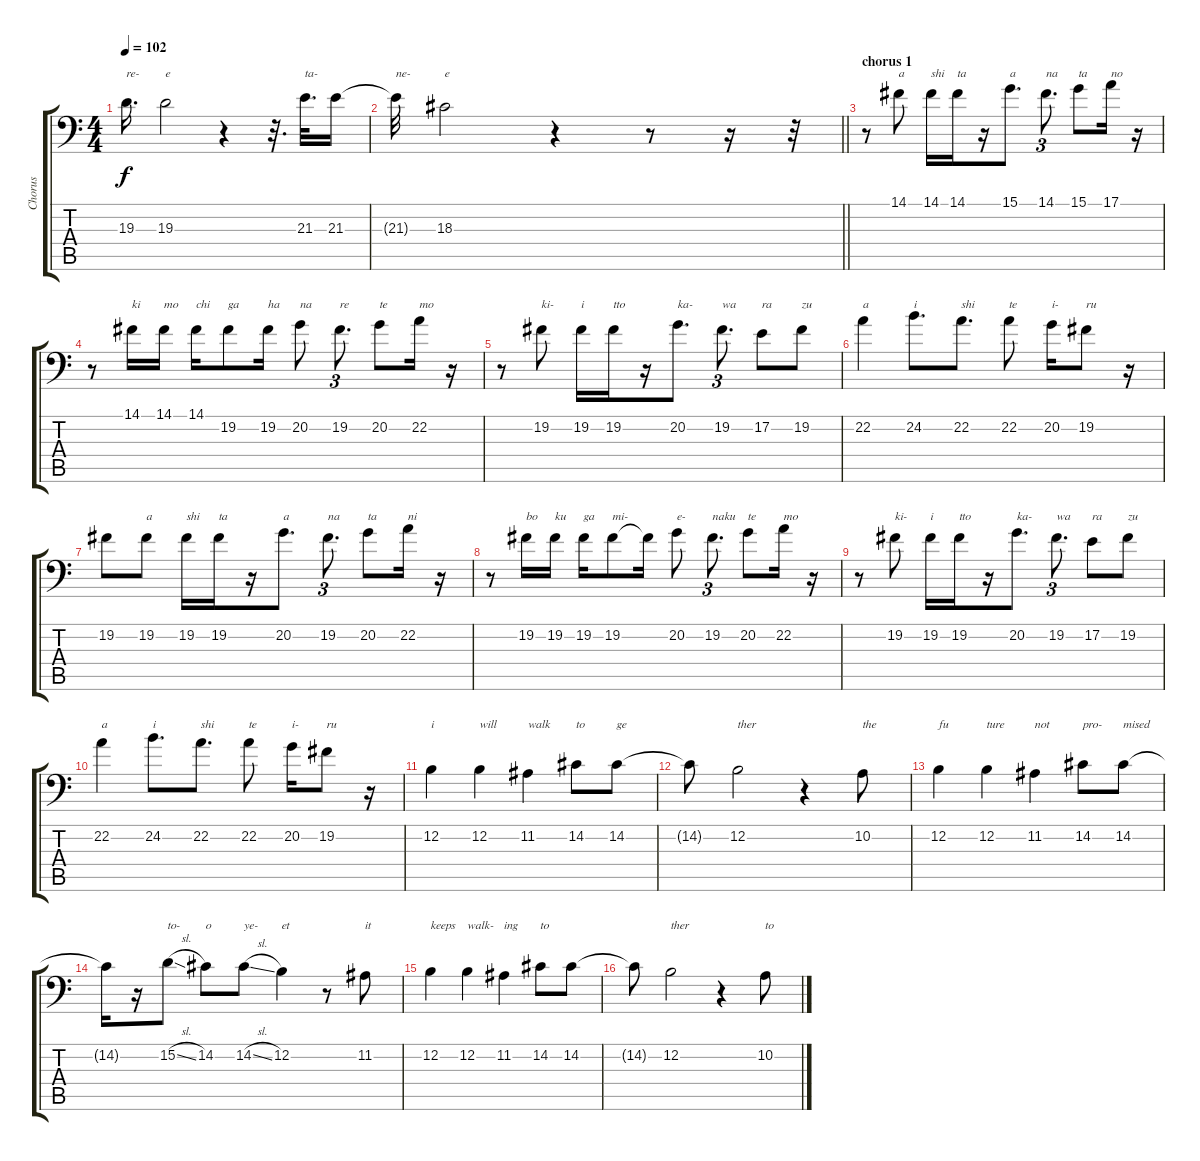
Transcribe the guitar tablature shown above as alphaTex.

\track ("Chorus" "Chorus") {solo instrument choiraahs}
\staff {score tabs}
\tuning (E3 B2 G2 D2 A1 E1) {hide}
\ts (4 4)
\tempo 102
\clef f4
\ks c
19.3.16{d txt "re-" dy f} 19.3.2{txt "e"} r.4 r.32{d} 21.3.32{d txt "ta-"} 21.3.16 |
\barLineRight lightlight
21.3{t}.32{txt "ne-"} 18.3.2{txt "e"} r.4 r.8 r.16 r.32 |
\section ("" "chorus 1")
r.8 14.1.8{txt "a"} 14.1.16{txt "shi"} 14.1.16{txt "ta"} r.16 15.1.8{d txt "a"} 14.1.8{d tu (3 2) txt "na"} 15.1.8{txt "ta"} 17.1.16{txt "no"} r.16 |
r.8 14.1.16{txt "ki"} 14.1.16{txt "mo"} 14.1.16{txt "chi"} 19.2.8{txt "ga"} 19.2.16{txt "ha"} 20.2.8{txt "na"} 19.2.8{d tu (3 2) txt "re"} 20.2.8{txt "te"} 22.2.16{txt "mo"} r.16 |
r.8 19.2.8{txt "ki-"} 19.2.16{txt "i"} 19.2.16{txt "tto"} r.16 20.2.8{d txt "ka-"} 19.2.8{d tu (3 2) txt "wa"} 17.2.8{txt "ra"} 19.2.8{txt "zu"} |
22.2.4{txt "a"} 24.2.8{d txt "i"} 22.2.8{d txt "shi"} 22.2.8{txt "te"} 20.2.16{txt "i-"} 19.2.8{txt "ru"} r.16 |
19.2.8 19.2.8{txt "a"} 19.2.16{txt "shi"} 19.2.16{txt "ta"} r.16 20.2.8{d txt "a"} 19.2.8{d tu (3 2) txt "na"} 20.2.8{txt "ta"} 22.2.16{txt "ni"} r.16 |
r.8 19.2.16{txt "bo"} 19.2.16{txt "ku"} 19.2.16{txt "ga"} 19.2.8{txt "mi-"} 19.2{t}.16 20.2.8{txt "e-"} 19.2.8{d tu (3 2) txt "naku"} 20.2.8{txt "te"} 22.2.16{txt "mo"} r.16 |
r.8 19.2.8{txt "ki-"} 19.2.16{txt "i"} 19.2.16{txt "tto"} r.16 20.2.8{d txt "ka-"} 19.2.8{d tu (3 2) txt "wa"} 17.2.8{txt "ra"} 19.2.8{txt "zu"} |
22.2.4{txt "a"} 24.2.8{d txt "i"} 22.2.8{d txt "shi"} 22.2.8{txt "te"} 20.2.16{txt "i-"} 19.2.8{txt "ru"} r.16 |
12.2.4{txt "i"} 12.2.4{txt "will"} 11.2.4{txt "walk"} 14.2.8{txt "to"} 14.2.8{txt "ge"} |
14.2{t}.8 12.2.2{txt "ther"} r.4 10.2.8{txt "the"} |
12.2.4{txt "fu"} 12.2.4{txt "ture"} 11.2.4{txt "not"} 14.2.8{txt "pro-"} 14.2.8{txt "mised"} |
14.2{t}.16 r.16 15.2{sl}.8{txt "to-"} 14.2.8{txt "o"} 14.2{sl}.8{txt "ye-"} 12.2.4{txt "et"} r.8 11.2.8{txt "it"} |
12.2.4{txt "keeps"} 12.2.4{txt "walk-"} 11.2.4{txt "ing"} 14.2.8{txt "to"} 14.2.8 |
14.2{t}.8 12.2.2{txt "ther"} r.4 10.2.8{txt "to"}
